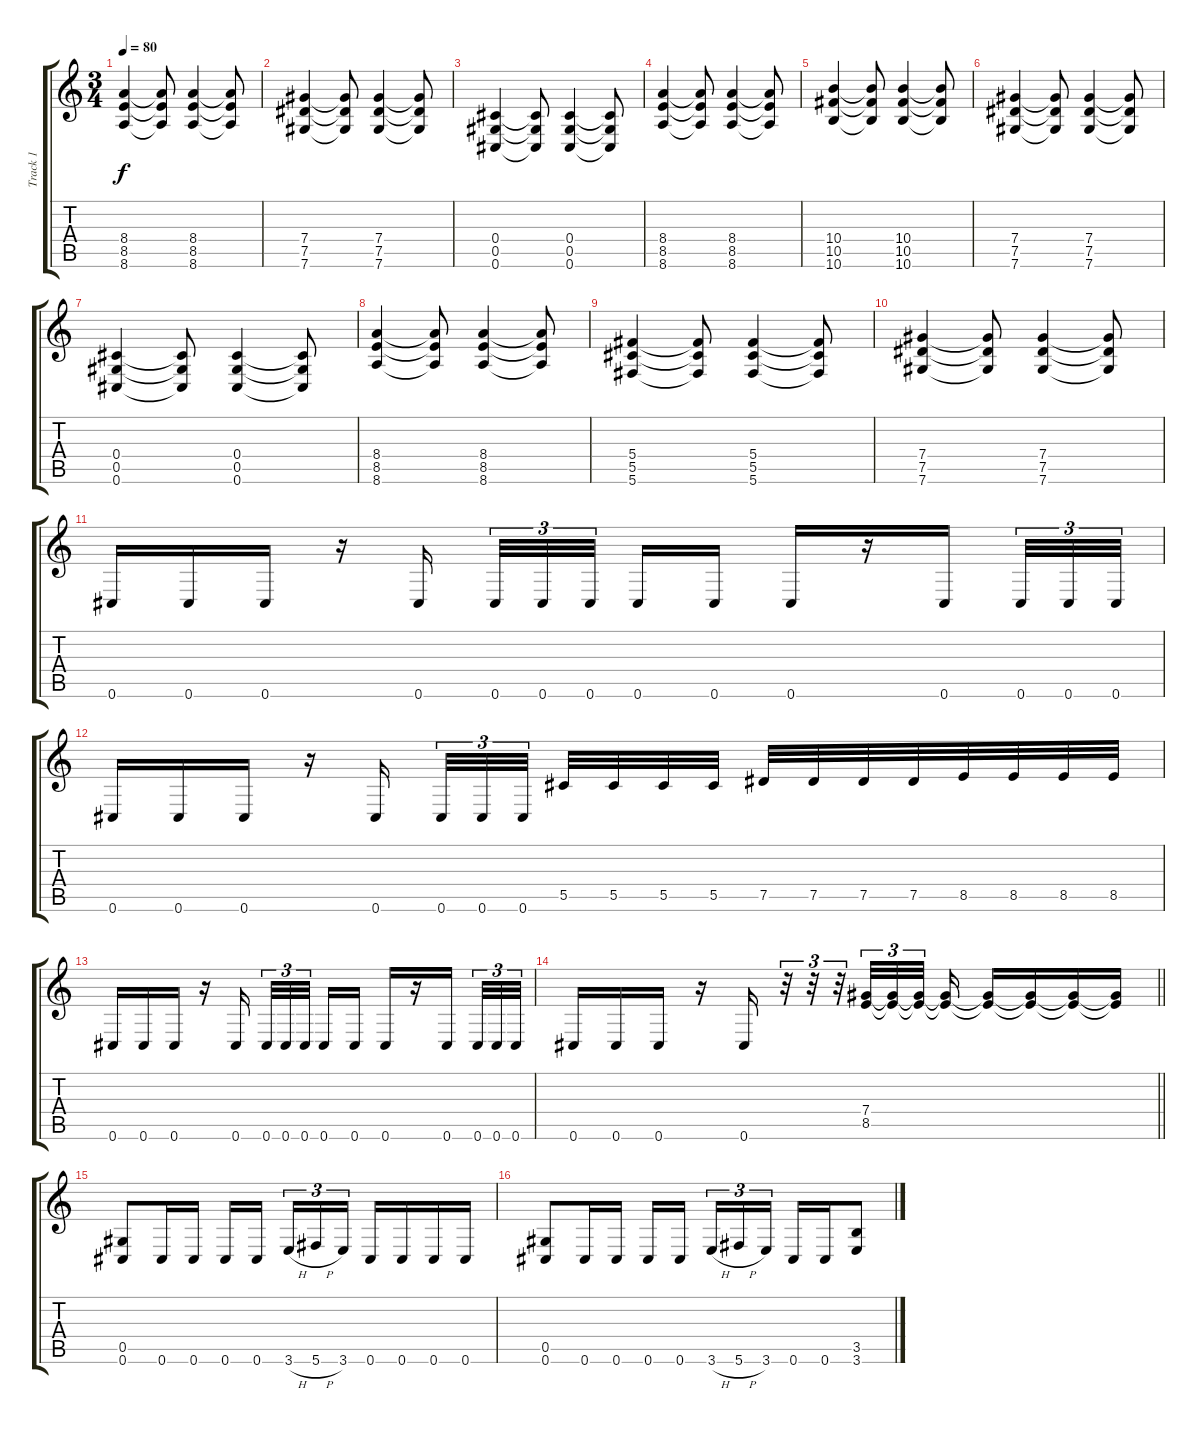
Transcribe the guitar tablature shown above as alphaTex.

\track ("Track 1" "Track 1") {instrument distortionguitar}
\staff {score tabs}
\tuning (Eb4 Bb3 Gb3 Db3 Ab2 Db2) {hide}
\ts (3 4)
\tempo 80
\clef g2
\ks c
(8.4 8.5 8.6).4{dy f} (8.4{t} 8.5{t} 8.6{t}).8 (8.4 8.5 8.6).4 (8.4{t} 8.5{t} 8.6{t}).8 |
(7.4 7.5 7.6).4 (7.4{t} 7.5{t} 7.6{t}).8 (7.4 7.5 7.6).4 (7.4{t} 7.5{t} 7.6{t}).8 |
(0.4 0.5 0.6).4 (0.4{t} 0.5{t} 0.6{t}).8 (0.4 0.5 0.6).4 (0.4{t} 0.5{t} 0.6{t}).8 |
(8.4 8.5 8.6).4 (8.4{t} 8.5{t} 8.6{t}).8 (8.4 8.5 8.6).4 (8.4{t} 8.5{t} 8.6{t}).8 |
(10.4 10.5 10.6).4 (10.4{t} 10.5{t} 10.6{t}).8 (10.4 10.5 10.6).4 (10.4{t} 10.5{t} 10.6{t}).8 |
(7.4 7.5 7.6).4 (7.4{t} 7.5{t} 7.6{t}).8 (7.4 7.5 7.6).4 (7.4{t} 7.5{t} 7.6{t}).8 |
(0.4 0.5 0.6).4 (0.4{t} 0.5{t} 0.6{t}).8 (0.4 0.5 0.6).4 (0.4{t} 0.5{t} 0.6{t}).8 |
(8.4 8.5 8.6).4 (8.4{t} 8.5{t} 8.6{t}).8 (8.4 8.5 8.6).4 (8.4{t} 8.5{t} 8.6{t}).8 |
(5.4 5.5 5.6).4 (5.4{t} 5.5{t} 5.6{t}).8 (5.4 5.5 5.6).4 (5.4{t} 5.5{t} 5.6{t}).8 |
(7.4 7.5 7.6).4 (7.4{t} 7.5{t} 7.6{t}).8 (7.4 7.5 7.6).4 (7.4{t} 7.5{t} 7.6{t}).8 |
0.6.16 0.6.16 0.6.16 r.16 0.6.16{beam splitsecondary} 0.6.32{tu (3 2)} 0.6.32{tu (3 2)} 0.6.32{tu (3 2) beam splitsecondary} 0.6.16 0.6.16 0.6.16 r.16 0.6.16{beam splitsecondary} 0.6.32{tu (3 2)} 0.6.32{tu (3 2)} 0.6.32{tu (3 2)} |
0.6.16 0.6.16 0.6.16 r.16 0.6.16{beam splitsecondary} 0.6.32{tu (3 2)} 0.6.32{tu (3 2)} 0.6.32{tu (3 2) beam splitsecondary} 5.5.32 5.5.32 5.5.32 5.5.32 7.5.32 7.5.32 7.5.32 7.5.32 8.5.32 8.5.32 8.5.32 8.5.32 |
0.6.16 0.6.16 0.6.16 r.16 0.6.16{beam splitsecondary} 0.6.32{tu (3 2)} 0.6.32{tu (3 2)} 0.6.32{tu (3 2) beam splitsecondary} 0.6.16 0.6.16 0.6.16 r.16 0.6.16{beam splitsecondary} 0.6.32{tu (3 2)} 0.6.32{tu (3 2)} 0.6.32{tu (3 2)} |
\barLineRight lightlight
0.6.16 0.6.16 0.6.16 r.16 0.6.16 r.32{tu (3 2)} r.32{tu (3 2)} r.32{tu (3 2)} (7.4 8.5).32{tu (3 2)} (7.4{t} 8.5{t}).32{tu (3 2)} (7.4{t} 8.5{t}).32{tu (3 2) beam splitsecondary} (7.4{t} 8.5{t}).16 (7.4{t} 8.5{t}).16 (7.4{t} 8.5{t}).16 (7.4{t} 8.5{t}).16 (7.4{t} 8.5{t}).16 |
(0.5 0.6).8 0.6.16 0.6.16 0.6.16 0.6.16{beam splitsecondary} 3.6{h}.16{tu (3 2)} 5.6{h}.16{tu (3 2)} 3.6.16{tu (3 2)} 0.6.16 0.6.16 0.6.16 0.6.16 |
(0.5 0.6).8 0.6.16 0.6.16 0.6.16 0.6.16{beam splitsecondary} 3.6{h}.16{tu (3 2)} 5.6{h}.16{tu (3 2)} 3.6.16{tu (3 2)} 0.6.16 0.6.16 (3.5 3.6).8
